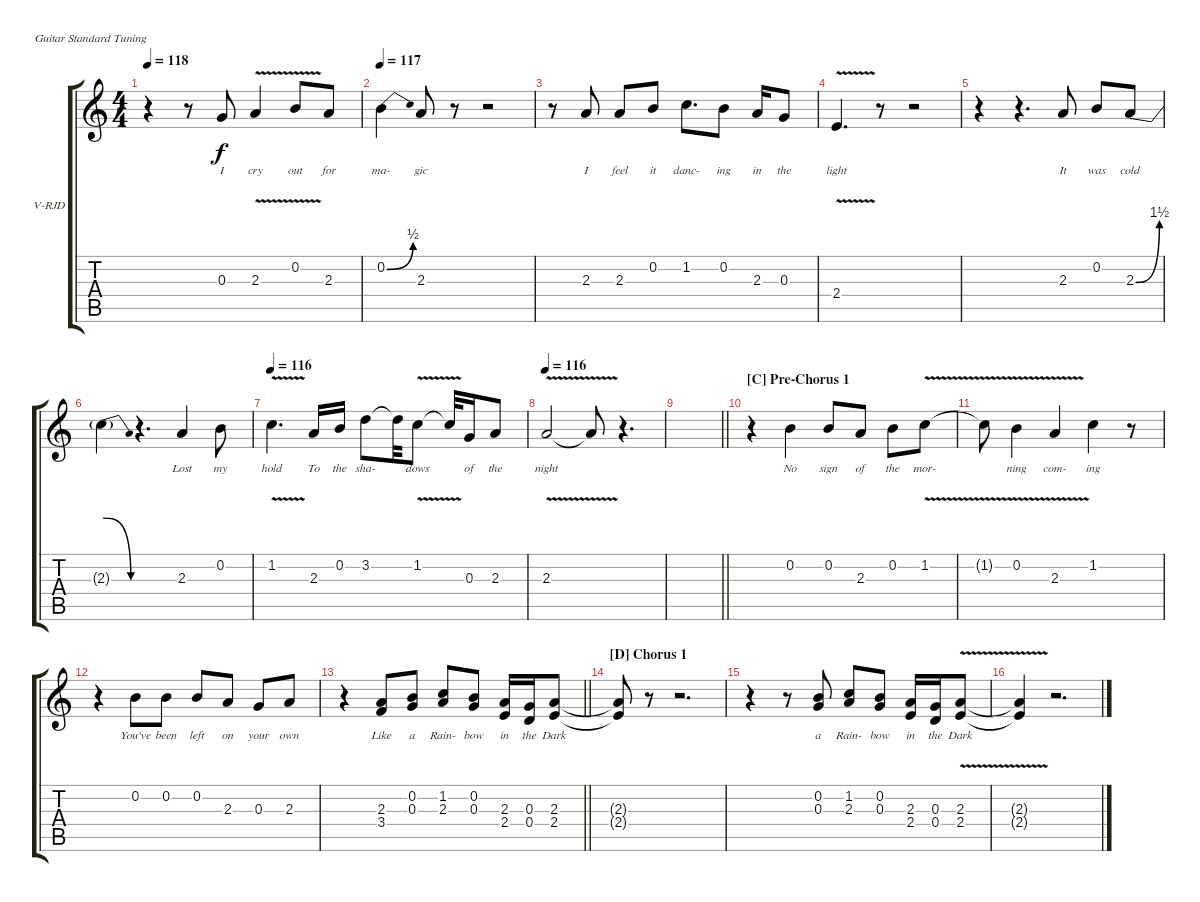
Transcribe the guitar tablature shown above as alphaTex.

\bracketExtendMode groupsimilarinstruments
\firstSystemTrackNameOrientation horizontal
\otherSystemsTrackNameOrientation horizontal
\track ("Ronnie James Dio" "V-RJD") {instrument electricguitarclean}
\staff {score tabs}
\tuning (E4 B3 G3 D3 A2 E2)
\ts (4 4)
\tempo 118
\clef g2
\scale
0.333333
\ks c
r.4{dy f} r.8 0.3.8{lyrics (0 "I") lyrics (1 "") lyrics (2 "") lyrics (3 "") lyrics (4 "")} 2.3{v}.4{lyrics (0 "cry") lyrics (1 "") lyrics (2 "") lyrics (3 "") lyrics (4 "")} 0.2{v}.8{lyrics (0 "out") lyrics (1 "") lyrics (2 "") lyrics (3 "") lyrics (4 "")} 2.3.8{lyrics (0 "for") lyrics (1 "") lyrics (2 "") lyrics (3 "") lyrics (4 "")} |
\tempo 117
\scale
0.333333 0.2{be (bend 0 0 6.6 2)}.4{lyrics (0 "ma-") lyrics (1 "") lyrics (2 "") lyrics (3 "") lyrics (4 "")} 2.3.8{lyrics (0 "gic") lyrics (1 "") lyrics (2 "") lyrics (3 "") lyrics (4 "")} r.8 r.2 |
\scale
0.333333 r.8 2.3.8{lyrics (0 "I") lyrics (1 "") lyrics (2 "") lyrics (3 "") lyrics (4 "")} 2.3.8{lyrics (0 "feel") lyrics (1 "") lyrics (2 "") lyrics (3 "") lyrics (4 "")} 0.2.8{lyrics (0 "it") lyrics (1 "") lyrics (2 "") lyrics (3 "") lyrics (4 "")} 1.2.8{d lyrics (0 "danc-") lyrics (1 "") lyrics (2 "") lyrics (3 "") lyrics (4 "")} 0.2.8{lyrics (0 "ing") lyrics (1 "") lyrics (2 "") lyrics (3 "") lyrics (4 "")} 2.3.16{lyrics (0 "in") lyrics (1 "") lyrics (2 "") lyrics (3 "") lyrics (4 "")} 0.3.8{lyrics (0 "the") lyrics (1 "") lyrics (2 "") lyrics (3 "") lyrics (4 "")} |
\scale
0.333333 2.4{v}.4{d lyrics (0 "light") lyrics (1 "") lyrics (2 "") lyrics (3 "") lyrics (4 "")} r.8 r.2 |
\scale
0.333333 r.4 r.4{d} 2.3.8{lyrics (0 "It") lyrics (1 "") lyrics (2 "") lyrics (3 "") lyrics (4 "")} 0.2.8{lyrics (0 "was") lyrics (1 "") lyrics (2 "") lyrics (3 "") lyrics (4 "")} 2.3{be (bend 0 0 7.199999999999999 6)}.8{lyrics (0 "cold") lyrics (1 "") lyrics (2 "") lyrics (3 "") lyrics (4 "")} |
\scale
0.333333 2.3{be (release 31.2 6 50.4 0) t}.4{lyrics (0 "") lyrics (1 "") lyrics (2 "") lyrics (3 "") lyrics (4 "")} r.4{d} 2.3.4{lyrics (0 "Lost") lyrics (1 "") lyrics (2 "") lyrics (3 "") lyrics (4 "")} 0.2.8{lyrics (0 "my") lyrics (1 "") lyrics (2 "") lyrics (3 "") lyrics (4 "")} |
\tempo 116
\scale
0.417142 1.2{v}.4{d lyrics (0 "hold") lyrics (1 "") lyrics (2 "") lyrics (3 "") lyrics (4 "")} 2.3.16{lyrics (0 "To") lyrics (1 "") lyrics (2 "") lyrics (3 "") lyrics (4 "")} 0.2.16{lyrics (0 "the") lyrics (1 "") lyrics (2 "") lyrics (3 "") lyrics (4 "")} 3.2.8{lyrics (0 "sha-") lyrics (1 "") lyrics (2 "") lyrics (3 "") lyrics (4 "")} 3.2{t}.32{lyrics (0 "") lyrics (1 "") lyrics (2 "") lyrics (3 "") lyrics (4 "")} 1.2{v}.8{lyrics (0 "dows") lyrics (1 "") lyrics (2 "") lyrics (3 "") lyrics (4 "")} 1.2{v t}.32{lyrics (0 "") lyrics (1 "") lyrics (2 "") lyrics (3 "") lyrics (4 "")} 0.3.16{lyrics (0 "of") lyrics (1 "") lyrics (2 "") lyrics (3 "") lyrics (4 "")} 2.3.8{lyrics (0 "the") lyrics (1 "") lyrics (2 "") lyrics (3 "") lyrics (4 "")} |
\tempo 116
\scale
0.369523 2.3{v}.2{lyrics (0 "night") lyrics (1 "") lyrics (2 "") lyrics (3 "") lyrics (4 "")} 2.3{v t}.8{lyrics (0 "") lyrics (1 "") lyrics (2 "") lyrics (3 "") lyrics (4 "")} r.4{d} |
\scale
0.214015
\barLineRight lightlight
|
\section ("C" "Pre-Chorus 1")
\scale
0.333333 r.4 0.2.4{lyrics (0 "No") lyrics (1 "") lyrics (2 "") lyrics (3 "") lyrics (4 "")} 0.2.8{lyrics (0 "sign") lyrics (1 "") lyrics (2 "") lyrics (3 "") lyrics (4 "")} 2.3.8{lyrics (0 "of") lyrics (1 "") lyrics (2 "") lyrics (3 "") lyrics (4 "")} 0.2.8{lyrics (0 "the") lyrics (1 "") lyrics (2 "") lyrics (3 "") lyrics (4 "")} 1.2{v}.8{lyrics (0 "mor-") lyrics (1 "") lyrics (2 "") lyrics (3 "") lyrics (4 "")} |
\scale
0.333333 1.2{v t}.8{lyrics (0 "") lyrics (1 "") lyrics (2 "") lyrics (3 "") lyrics (4 "")} 0.2{v}.4{lyrics (0 "ning") lyrics (1 "") lyrics (2 "") lyrics (3 "") lyrics (4 "")} 2.3{v}.4{lyrics (0 "com-") lyrics (1 "") lyrics (2 "") lyrics (3 "") lyrics (4 "")} 1.2.4{lyrics (0 "ing") lyrics (1 "") lyrics (2 "") lyrics (3 "") lyrics (4 "")} r.8 |
\scale
0.333333 r.4 0.2.8{lyrics (0 "You've") lyrics (1 "") lyrics (2 "") lyrics (3 "") lyrics (4 "")} 0.2.8{lyrics (0 "been") lyrics (1 "") lyrics (2 "") lyrics (3 "") lyrics (4 "")} 0.2.8{lyrics (0 "left") lyrics (1 "") lyrics (2 "") lyrics (3 "") lyrics (4 "")} 2.3.8{lyrics (0 "on") lyrics (1 "") lyrics (2 "") lyrics (3 "") lyrics (4 "")} 0.3.8{lyrics (0 "your") lyrics (1 "") lyrics (2 "") lyrics (3 "") lyrics (4 "")} 2.3.8{lyrics (0 "own") lyrics (1 "") lyrics (2 "") lyrics (3 "") lyrics (4 "")} |
\scale
0.333333
\barLineRight lightlight
r.4 (3.4 2.3).8{lyrics (0 "Like") lyrics (1 "") lyrics (2 "") lyrics (3 "") lyrics (4 "")} (0.3 0.2).8{lyrics (0 "a") lyrics (1 "") lyrics (2 "") lyrics (3 "") lyrics (4 "")} (2.3 1.2).8{lyrics (0 "Rain-") lyrics (1 "") lyrics (2 "") lyrics (3 "") lyrics (4 "")} (0.3 0.2).8{lyrics (0 "bow") lyrics (1 "") lyrics (2 "") lyrics (3 "") lyrics (4 "")} (2.4 2.3).16{lyrics (0 "in") lyrics (1 "") lyrics (2 "") lyrics (3 "") lyrics (4 "")} (0.4 0.3).16{lyrics (0 "the") lyrics (1 "") lyrics (2 "") lyrics (3 "") lyrics (4 "")} (2.4 2.3).8{lyrics (0 "Dark") lyrics (1 "") lyrics (2 "") lyrics (3 "") lyrics (4 "")} |
\section ("D" "Chorus 1")
\scale
0.245714 (2.4{t} 2.3{t}).8{lyrics (0 "") lyrics (1 "") lyrics (2 "") lyrics (3 "") lyrics (4 "")} r.8 r.2{d} |
\scale
0.531428 r.4 r.8 (0.3 0.2).8{lyrics (0 "a") lyrics (1 "") lyrics (2 "") lyrics (3 "") lyrics (4 "")} (2.3 1.2).8{lyrics (0 "Rain-") lyrics (1 "") lyrics (2 "") lyrics (3 "") lyrics (4 "")} (0.3 0.2).8{lyrics (0 "bow") lyrics (1 "") lyrics (2 "") lyrics (3 "") lyrics (4 "")} (2.4 2.3).16{lyrics (0 "in") lyrics (1 "") lyrics (2 "") lyrics (3 "") lyrics (4 "")} (0.4 0.3).16{lyrics (0 "the") lyrics (1 "") lyrics (2 "") lyrics (3 "") lyrics (4 "")} (2.4{v} 2.3{v}).8{lyrics (0 "Dark") lyrics (1 "") lyrics (2 "") lyrics (3 "") lyrics (4 "")} |
\scale
0.222857 (2.4{v t} 2.3{v t}).4{lyrics (0 "") lyrics (1 "") lyrics (2 "") lyrics (3 "") lyrics (4 "")} r.2{d}
